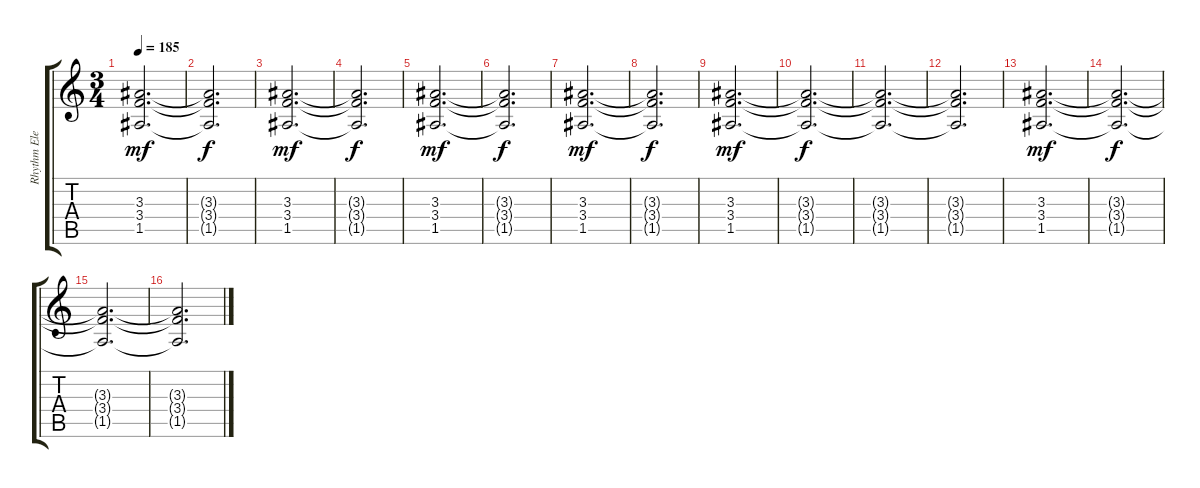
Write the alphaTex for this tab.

\track ("Rhythm Electric" "Rhythm Ele") {instrument overdrivenguitar}
\staff {score tabs}
\tuning (E4 B3 G3 D3 A2 E2) {hide}
\ts (3 4)
\tempo 185
\clef g2
\ks c
(3.3 3.4 1.5).2{d dy mf} |
(3.3{t} 3.4{t} 1.5{t}).2{d dy f} |
(3.3 3.4 1.5).2{d dy mf} |
(3.3{t} 3.4{t} 1.5{t}).2{d dy f} |
(3.3 3.4 1.5).2{d dy mf} |
(3.3{t} 3.4{t} 1.5{t}).2{d dy f} |
(3.3 3.4 1.5).2{d dy mf} |
(3.3{t} 3.4{t} 1.5{t}).2{d dy f} |
(3.3 3.4 1.5).2{d dy mf} |
(3.3{t} 3.4{t} 1.5{t}).2{d dy f} |
(3.3{t} 3.4{t} 1.5{t}).2{d} |
(3.3{t} 3.4{t} 1.5{t}).2{d} |
(3.3 3.4 1.5).2{d dy mf} |
(3.3{t} 3.4{t} 1.5{t}).2{d dy f} |
(3.3{t} 3.4{t} 1.5{t}).2{d} |
(3.3{t} 3.4{t} 1.5{t}).2{d}
